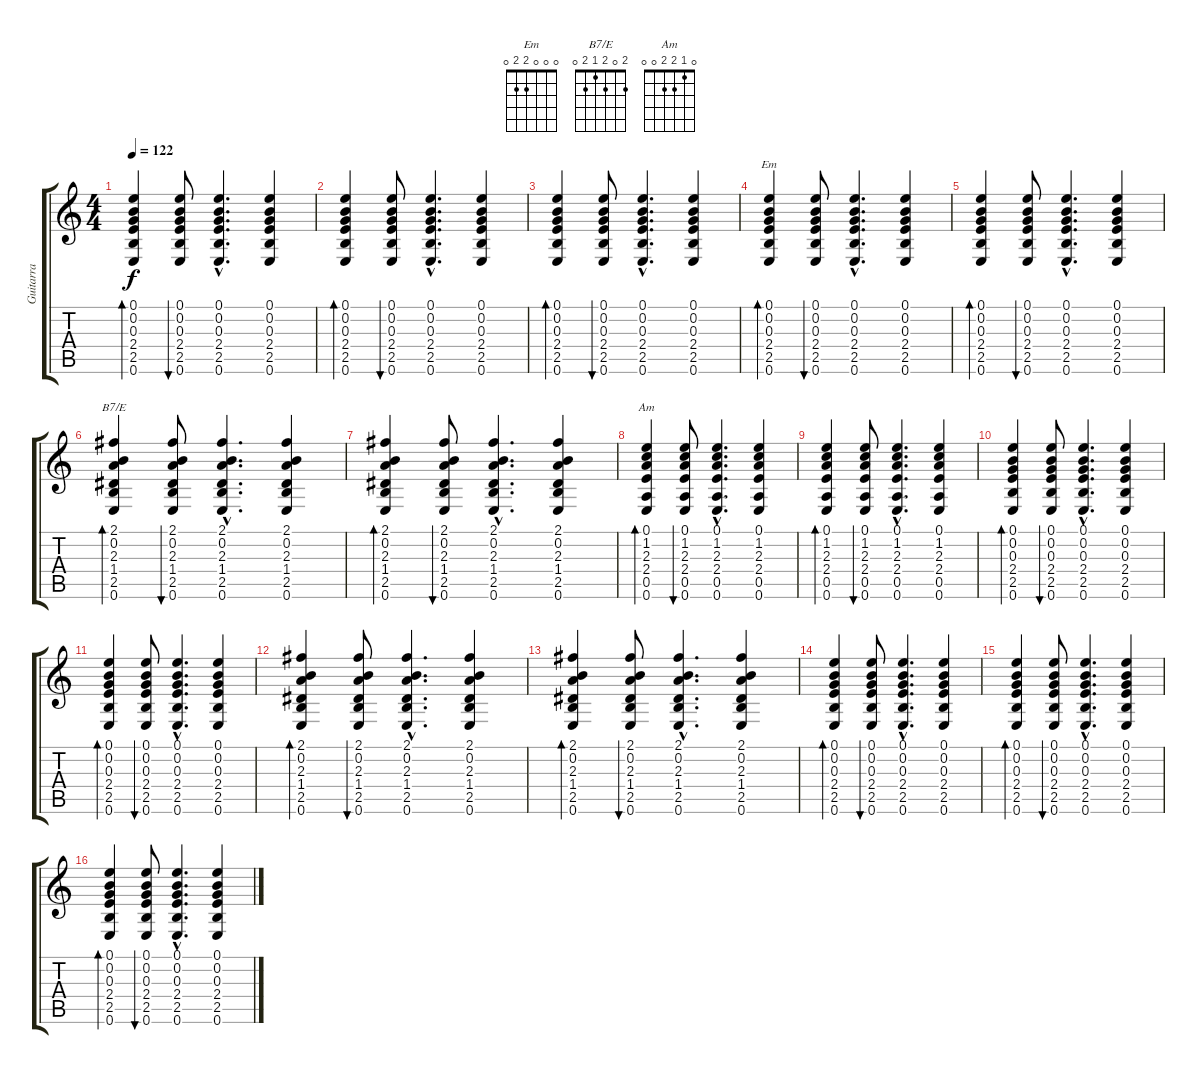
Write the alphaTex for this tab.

\track ("Guitarra" "Guitarra") {instrument electricguitarjazz}
\staff {score tabs}
\tuning (E4 B3 G3 D3 A2 E2) {hide}
\chord ("Em" 0 0 0 2 2 0)
\chord ("B7/E" 2 0 2 1 2 0)
\chord ("Am" 0 1 2 2 0 0)
\ts (4 4)
\tempo 122
\clef g2
\ks c
(0.1 0.2 0.3 2.4 2.5 0.6).4{bd 60 dy f} (0.1 0.2 0.3 2.4 2.5 0.6).8{bu 60} (0.1{hac} 0.2{hac} 0.3{hac} 2.4{hac} 2.5{hac} 0.6{hac}).4{d} (0.1 0.2 0.3 2.4 2.5 0.6).4 |
(0.1 0.2 0.3 2.4 2.5 0.6).4{bd 60} (0.1 0.2 0.3 2.4 2.5 0.6).8{bu 60} (0.1{hac} 0.2{hac} 0.3{hac} 2.4{hac} 2.5{hac} 0.6{hac}).4{d} (0.1 0.2 0.3 2.4 2.5 0.6).4 |
(0.1 0.2 0.3 2.4 2.5 0.6).4{bd 60} (0.1 0.2 0.3 2.4 2.5 0.6).8{bu 60} (0.1{hac} 0.2{hac} 0.3{hac} 2.4{hac} 2.5{hac} 0.6{hac}).4{d} (0.1 0.2 0.3 2.4 2.5 0.6).4 |
(0.1 0.2 0.3 2.4 2.5 0.6).4{bd 60 ch "Em"} (0.1 0.2 0.3 2.4 2.5 0.6).8{bu 60} (0.1{hac} 0.2{hac} 0.3{hac} 2.4{hac} 2.5{hac} 0.6{hac}).4{d} (0.1 0.2 0.3 2.4 2.5 0.6).4 |
(0.1 0.2 0.3 2.4 2.5 0.6).4{bd 60} (0.1 0.2 0.3 2.4 2.5 0.6).8{bu 60} (0.1{hac} 0.2{hac} 0.3{hac} 2.4{hac} 2.5{hac} 0.6{hac}).4{d} (0.1 0.2 0.3 2.4 2.5 0.6).4 |
(2.1 0.2 2.3 1.4 2.5 0.6).4{bd 60 ch "B7/E"} (2.1 0.2 2.3 1.4 2.5 0.6).8{bu 60} (2.1{hac} 0.2{hac} 2.3{hac} 1.4{hac} 2.5{hac} 0.6{hac}).4{d} (2.1 0.2 2.3 1.4 2.5 0.6).4 |
(2.1 0.2 2.3 1.4 2.5 0.6).4{bd 60} (2.1 0.2 2.3 1.4 2.5 0.6).8{bu 60} (2.1{hac} 0.2{hac} 2.3{hac} 1.4{hac} 2.5{hac} 0.6{hac}).4{d} (2.1 0.2 2.3 1.4 2.5 0.6).4 |
(0.1 1.2 2.3 2.4 0.5 0.6).4{bd 60 ch "Am"} (0.1 1.2 2.3 2.4 0.5 0.6).8{bu 60} (0.1{hac} 1.2{hac} 2.3{hac} 2.4{hac} 0.5{hac} 0.6{hac}).4{d} (0.1 1.2 2.3 2.4 0.5 0.6).4 |
(0.1 1.2 2.3 2.4 0.5 0.6).4{bd 60} (0.1 1.2 2.3 2.4 0.5 0.6).8{bu 60} (0.1{hac} 1.2{hac} 2.3{hac} 2.4{hac} 0.5{hac} 0.6{hac}).4{d} (0.1 1.2 2.3 2.4 0.5 0.6).4 |
(0.1 0.2 0.3 2.4 2.5 0.6).4{bd 60} (0.1 0.2 0.3 2.4 2.5 0.6).8{bu 60} (0.1{hac} 0.2{hac} 0.3{hac} 2.4{hac} 2.5{hac} 0.6{hac}).4{d} (0.1 0.2 0.3 2.4 2.5 0.6).4 |
(0.1 0.2 0.3 2.4 2.5 0.6).4{bd 60} (0.1 0.2 0.3 2.4 2.5 0.6).8{bu 60} (0.1{hac} 0.2{hac} 0.3{hac} 2.4{hac} 2.5{hac} 0.6{hac}).4{d} (0.1 0.2 0.3 2.4 2.5 0.6).4 |
(2.1 0.2 2.3 1.4 2.5 0.6).4{bd 60} (2.1 0.2 2.3 1.4 2.5 0.6).8{bu 60} (2.1{hac} 0.2{hac} 2.3{hac} 1.4{hac} 2.5{hac} 0.6{hac}).4{d} (2.1 0.2 2.3 1.4 2.5 0.6).4 |
(2.1 0.2 2.3 1.4 2.5 0.6).4{bd 60} (2.1 0.2 2.3 1.4 2.5 0.6).8{bu 60} (2.1{hac} 0.2{hac} 2.3{hac} 1.4{hac} 2.5{hac} 0.6{hac}).4{d} (2.1 0.2 2.3 1.4 2.5 0.6).4 |
(0.1 0.2 0.3 2.4 2.5 0.6).4{bd 60} (0.1 0.2 0.3 2.4 2.5 0.6).8{bu 60} (0.1{hac} 0.2{hac} 0.3{hac} 2.4{hac} 2.5{hac} 0.6{hac}).4{d} (0.1 0.2 0.3 2.4 2.5 0.6).4 |
(0.1 0.2 0.3 2.4 2.5 0.6).4{bd 60} (0.1 0.2 0.3 2.4 2.5 0.6).8{bu 60} (0.1{hac} 0.2{hac} 0.3{hac} 2.4{hac} 2.5{hac} 0.6{hac}).4{d} (0.1 0.2 0.3 2.4 2.5 0.6).4 |
(0.1 0.2 0.3 2.4 2.5 0.6).4{bd 60} (0.1 0.2 0.3 2.4 2.5 0.6).8{bu 60} (0.1{hac} 0.2{hac} 0.3{hac} 2.4{hac} 2.5{hac} 0.6{hac}).4{d} (0.1 0.2 0.3 2.4 2.5 0.6).4
